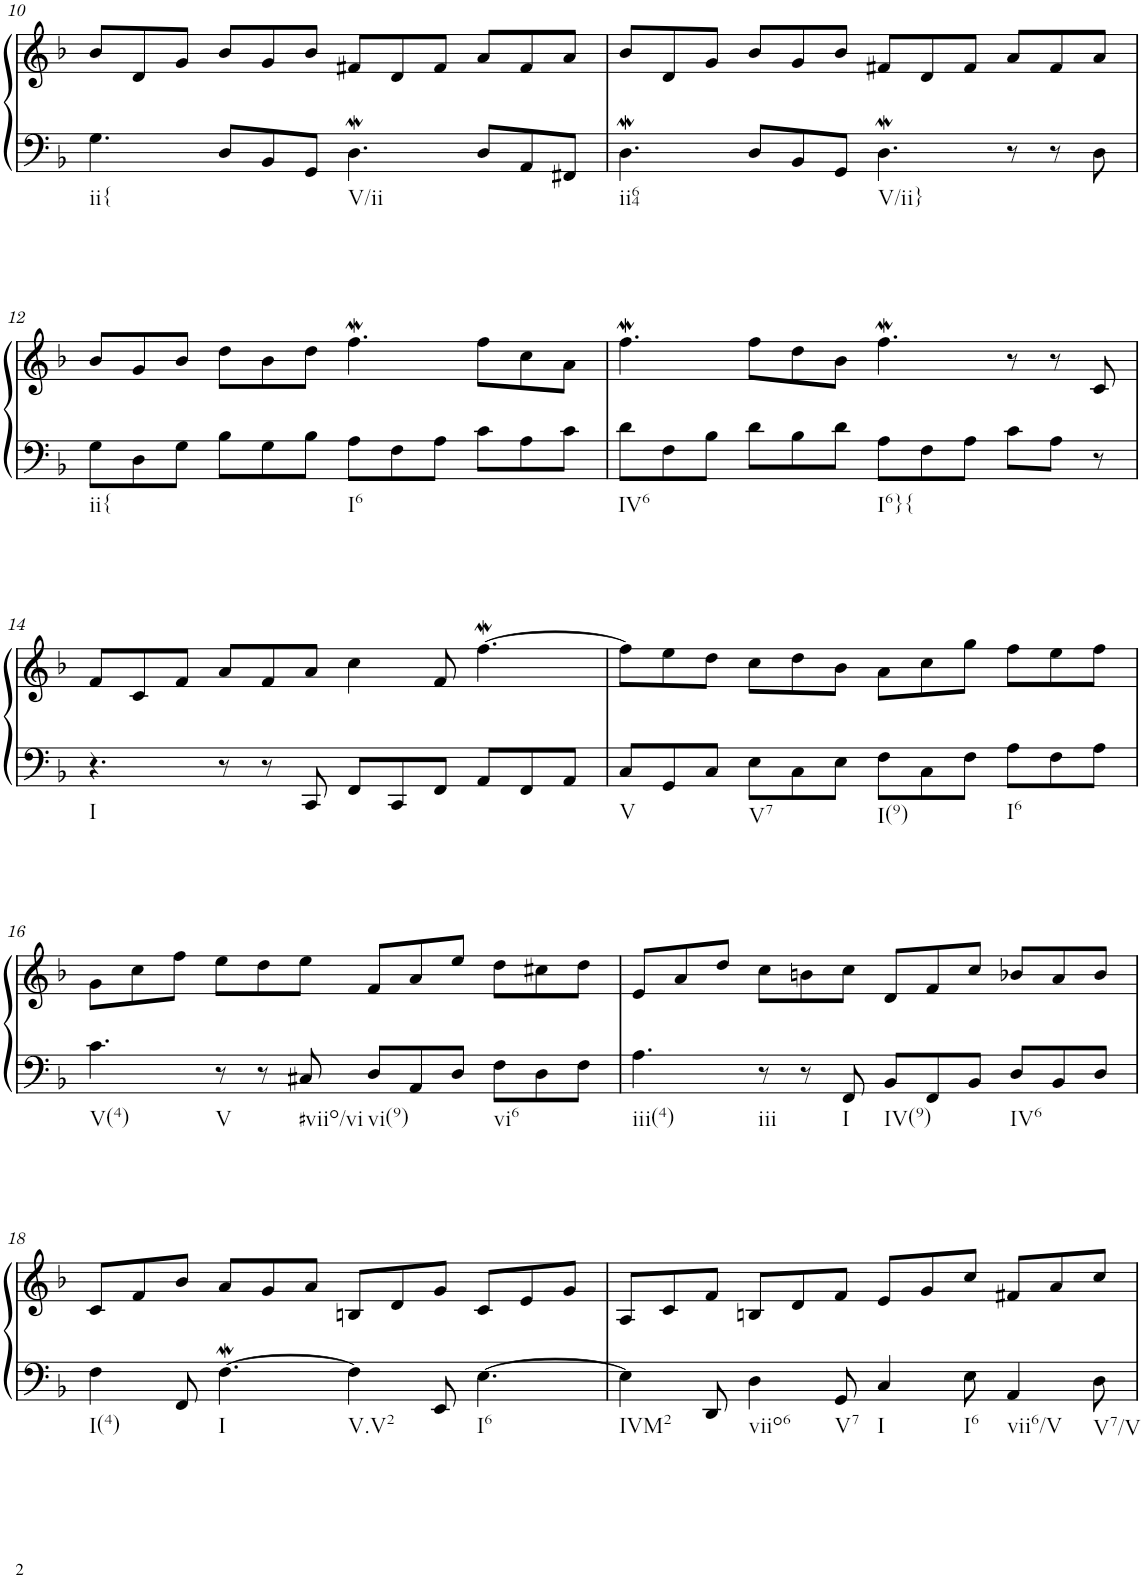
**kern	**kern
*part1	*part1
*staff2	*staff1
*I"Klavier linke Hand	*
!!LO:PB:g=z
*clefF4	*clefG2
*k[b-]	*k[b-]
*M12/8	*M12/8
=10	=10
!LO:TX:b:t=ii{	!
4.G\	8b-/L
.	8d/
.	8g/J
8D/L	8b-/L
8BB-/	8g/
8GG/J	8b-/J
!LO:TX:b:t=V/ii	!
4.DW\	8f#X/L
.	8d/
.	8f#/J
8D/L	8a/L
8AA/	8f#/
8FF#X/J	8a/J
=11	=11
!LO:TX:b:t=ii64	!
4.DW\	8b-/L
.	8d/
.	8g/J
8D/L	8b-/L
8BB-/	8g/
8GG/J	8b-/J
!LO:TX:b:t=V/ii}	!
4.DW\	8f#X/L
.	8d/
.	8f#/J
8r	8a/L
8r	8f#/
8D\	8a/J
!!LO:LB:g=z
=12	=12
!LO:TX:b:t=ii{	!
8G\L	8b-/L
8D\	8g/
8G\J	8b-/J
8B-\L	8dd\L
8G\	8b-\
8B-\J	8dd\J
!LO:TX:b:t=I6	!
8A\L	4.ffw\
8F\	.
8A\J	.
8c\L	8ff\L
8A\	8cc\
8c\J	8a\J
=13	=13
!LO:TX:b:t=IV6	!
8d\L	4.ffw\
8F\	.
8B-\J	.
8d\L	8ff\L
8B-\	8dd\
8d\J	8b-\J
!LO:TX:b:t=I6}{	!
8A\L	4.ffw\
8F\	.
8A\J	.
8c\L	8r
8A\J	8r
8r	8c/
!!LO:LB:g=z
=14	=14
!LO:TX:b:t=I	!
4.r	8f/L
.	8c/
.	8f/J
8r	8a/L
8r	8f/
8CC/	8a/J
8FF/L	4cc\
8CC/	.
8FF/J	8f/
8AA/L	[4.ffw\
8FF/	.
8AA/J	.
=15	=15
!LO:TX:b:t=V	!
8C/L	8ff\L]
8GG/	8ee\
8C/J	8dd\J
!LO:TX:b:t=V7	!
8E\L	8cc\L
8C\	8dd\
8E\J	8b-\J
!LO:TX:b:t=I(9)	!
8F\L	8a\L
8C\	8cc\
8F\J	8gg\J
!LO:TX:b:t=I6	!
8A\L	8ff\L
8F\	8ee\
8A\J	8ff\J
!!LO:LB:g=z
=16	=16
!LO:TX:b:t=V(4)	!
4.c\	8g\L
.	8cc\
.	8ff\J
!LO:TX:b:t=V	!
8r	8ee\L
8r	8dd\
!LO:TX:b:t=#viio/vi	!
8C#X/	8ee\J
!LO:TX:b:t=vi(9)	!
8D/L	8f/L
8AA/	8a/
8D/J	8ee/J
!LO:TX:b:t=vi6	!
8F\L	8dd\L
8D\	8cc#X\
8F\J	8dd\J
=17	=17
!LO:TX:b:t=iii(4)	!
4.A\	8e/L
.	8a/
.	8dd/J
!LO:TX:b:t=iii	!
8r	8cc\L
8r	8bn\
!LO:TX:b:t=I	!
8FF/	8cc\J
!LO:TX:b:t=IV(9)	!
8BB-/L	8d/L
8FF/	8f/
8BB-/J	8cc/J
!LO:TX:b:t=IV6	!
8D/L	8b-X/L
8BB-/	8a/
8D/J	8b-/J
!!LO:LB:g=z
=18	=18
!LO:TX:b:t=I(4)	!
4F\	8c/L
.	8f/
8FF/	8b-/J
!LO:TX:b:t=I	!
[4.Fw\	8a/L
.	8g/
.	8a/J
!LO:TX:b:t=V.V2	!
4F\]	8Bn/L
.	8d/
8EE/	8g/J
!LO:TX:b:t=I6	!
[4.E\	8c/L
.	8e/
.	8g/J
=19	=19
!LO:TX:b:t=IVM2	!
4E\]	8A/L
.	8c/
8DD/	8f/J
!LO:TX:b:t=viio6	!
4D\	8Bn/L
.	8d/
!LO:TX:b:t=V7	!
8GG/	8f/J
!LO:TX:b:t=I	!
4C/	8e/L
.	8g/
!LO:TX:b:t=I6	!
8E\	8cc/J
!LO:TX:b:t=vii6/V	!
4AA/	8f#X/L
.	8a/
!LO:TX:b:t=V7/V	!
8D\	8cc/J
=	=
*-	*-
